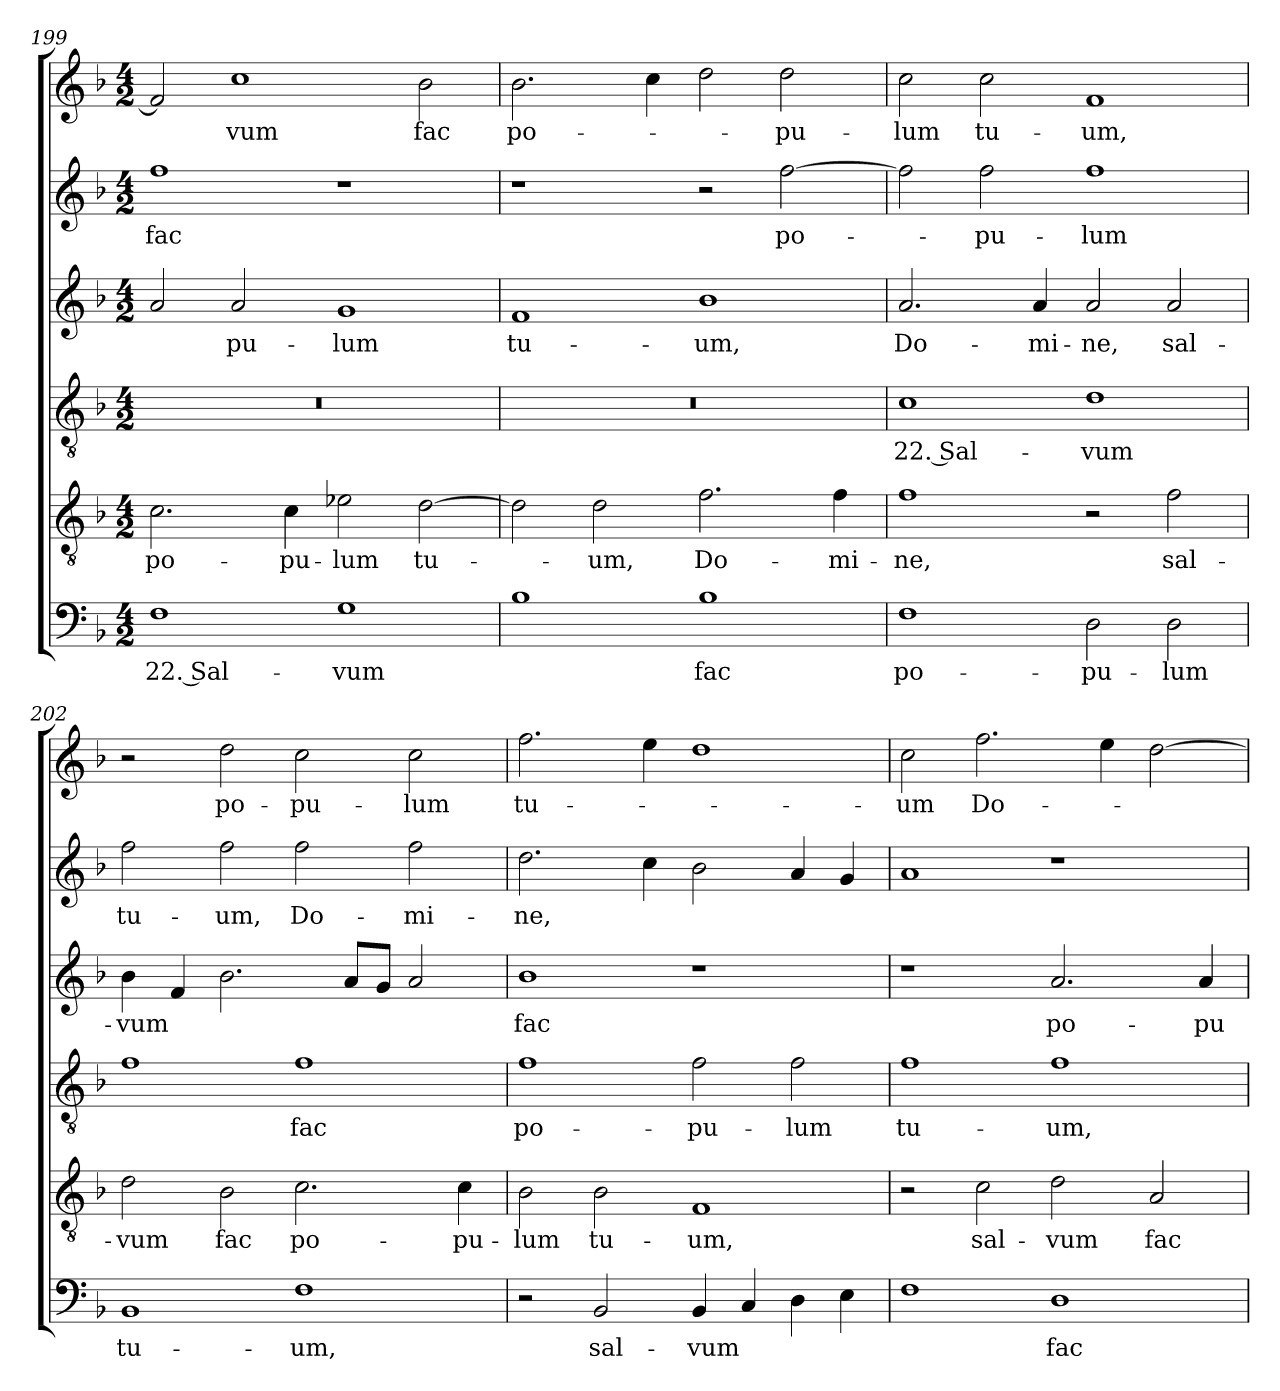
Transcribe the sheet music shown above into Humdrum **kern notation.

**kern	**text	**kern	**text	**kern	**text	**kern	**text	**kern	**text	**kern	**text
*part6	*part6	*part5	*part5	*part4	*part4	*part3	*part3	*part2	*part2	*part1	*part1
*staff6	*staff6	*staff5	*staff5	*staff4	*staff4	*staff3	*staff3	*staff2	*staff2	*staff1	*staff1
*clefF4	*	*clefGv2	*	*clefGv2	*	*clefG2	*	*clefG2	*	*clefG2	*
*k[b-]	*	*k[b-]	*	*k[b-]	*	*k[b-]	*	*k[b-]	*	*k[b-]	*
*F:	*	*F:	*	*F:	*	*F:	*	*F:	*	*F:	*
*M4/2	*	*M4/2	*	*M4/2	*	*M4/2	*	*M4/2	*	*M4/2	*
=199	=199	=199	=199	=199	=199	=199	=199	=199	=199	=199	=199
!	!LO:LY:b	!	!LO:LY:b	!	!	!	!	!	!LO:LY:b	!	!
1F	22. Sal-	2.c\	po-	0r	.	2a/	.	1ff	fac	2f/]	.
!	!	!	!	!	!	!	!LO:LY:b	!	!	!	!LO:LY:b
.	.	.	.	.	.	2a/	-pu-	.	.	1cc	-vum
!	!	!	!LO:LY:b	!	!	!	!	!	!	!	!
.	.	4c\	-pu-	.	.	.	.	.	.	.	.
!	!LO:LY:b	!	!LO:LY:b	!	!	!	!LO:LY:b	!	!	!	!
1G	-vum	2e-X\	-lum	.	.	1g	-lum	1r	.	.	.
!	!	!	!LO:LY:b	!	!	!	!	!	!	!	!LO:LY:b
.	.	[2d\	tu-	.	.	.	.	.	.	2b-\	fac
!!LO:LB:g=z
=200	=200	=200	=200	=200	=200	=200	=200	=200	=200	=200	=200
!	!	!	!	!	!	!	!LO:LY:b	!	!	!	!LO:LY:b
1B-	.	2d\]	.	0r	.	1f	tu-	1r	.	2.b-\	po-
!	!	!	!LO:LY:b	!	!	!	!	!	!	!	!
.	.	2d\	-um,	.	.	.	.	.	.	.	.
.	.	.	.	.	.	.	.	.	.	4cc\	.
!	!LO:LY:b	!	!LO:LY:b	!	!	!	!LO:LY:b	!	!	!	!
1B-	fac	2.f\	Do-	.	.	1b-	-um,	2r	.	2dd\	.
!	!	!	!	!	!	!	!	!	!LO:LY:b	!	!LO:LY:b
.	.	.	.	.	.	.	.	[2ff\	po-	2dd\	-pu-
!	!	!	!LO:LY:b	!	!	!	!	!	!	!	!
.	.	4f\	-mi-	.	.	.	.	.	.	.	.
=201	=201	=201	=201	=201	=201	=201	=201	=201	=201	=201	=201
!	!LO:LY:b	!	!LO:LY:b	!	!LO:LY:b	!	!LO:LY:b	!	!	!	!LO:LY:b
1F	po-	1f	-ne,	1c	22. Sal-	2.a/	Do-	2ff\]	.	2cc\	-lum
!	!	!	!	!	!	!	!	!	!LO:LY:b	!	!LO:LY:b
.	.	.	.	.	.	.	.	2ff\	-pu-	2cc\	tu-
!	!	!	!	!	!	!	!LO:LY:b	!	!	!	!
.	.	.	.	.	.	4a/	-mi-	.	.	.	.
!	!LO:LY:b	!	!	!	!LO:LY:b	!	!LO:LY:b	!	!LO:LY:b	!	!LO:LY:b
2D\	-pu-	2r	.	1d	-vum	2a/	-ne,	1ff	-lum	1f	-um,
!	!LO:LY:b	!	!LO:LY:b	!	!	!	!LO:LY:b	!	!	!	!
2D\	-lum	2f\	sal-	.	.	2a/	sal-	.	.	.	.
=202	=202	=202	=202	=202	=202	=202	=202	=202	=202	=202	=202
!	!LO:LY:b	!	!LO:LY:b	!	!	!	!LO:LY:b	!	!LO:LY:b	!	!
1BB-	tu-	2d\	-vum	1f	.	4b-\	-vum	2ff\	tu-	2r	.
.	.	.	.	.	.	4f/	.	.	.	.	.
!	!	!	!LO:LY:b	!	!	!	!	!	!LO:LY:b	!	!LO:LY:b
.	.	2B-\	fac	.	.	2.b-\	.	2ff\	-um,	2dd\	po-
!	!LO:LY:b	!	!LO:LY:b	!	!LO:LY:b	!	!	!	!LO:LY:b	!	!LO:LY:b
1F	-um,	2.c\	po-	1f	fac	.	.	2ff\	Do-	2cc\	-pu-
.	.	.	.	.	.	8a/L	.	.	.	.	.
.	.	.	.	.	.	8g/J	.	.	.	.	.
!	!	!	!	!	!	!	!	!	!LO:LY:b	!	!LO:LY:b
.	.	.	.	.	.	2a/	.	2ff\	-mi-	2cc\	-lum
!	!	!	!LO:LY:b	!	!	!	!	!	!	!	!
.	.	4c\	-pu-	.	.	.	.	.	.	.	.
=203	=203	=203	=203	=203	=203	=203	=203	=203	=203	=203	=203
!	!	!	!LO:LY:b	!	!LO:LY:b	!	!LO:LY:b	!	!LO:LY:b	!	!LO:LY:b
2r	.	2B-\	-lum	1f	po-	1b-	fac	2.dd\	-ne,	2.ff\	tu-
!	!LO:LY:b	!	!LO:LY:b	!	!	!	!	!	!	!	!
2BB-/	sal-	2B-\	tu-	.	.	.	.	.	.	.	.
.	.	.	.	.	.	.	.	4cc\	.	4ee\	.
!	!LO:LY:b	!	!LO:LY:b	!	!LO:LY:b	!	!	!	!	!	!
4BB-/	-vum	1F	-um,	2f\	-pu-	1r	.	2b-\	.	1dd	.
4C/	.	.	.	.	.	.	.	.	.	.	.
!	!	!	!	!	!LO:LY:b	!	!	!	!	!	!
4D\	.	.	.	2f\	-lum	.	.	4a/	.	.	.
4E\	.	.	.	.	.	.	.	4g/	.	.	.
=204	=204	=204	=204	=204	=204	=204	=204	=204	=204	=204	=204
!	!	!	!	!	!LO:LY:b	!	!	!	!	!	!LO:LY:b
1F	.	2r	.	1f	tu-	1r	.	1a	.	2cc\	-um
!	!	!	!LO:LY:b	!	!	!	!	!	!	!	!LO:LY:b
.	.	2c\	sal-	.	.	.	.	.	.	2.ff\	Do-
!	!LO:LY:b	!	!LO:LY:b	!	!LO:LY:b	!	!LO:LY:b	!	!	!	!
1D	fac	2d\	-vum	1f	-um,	2.a/	po-	1r	.	.	.
.	.	.	.	.	.	.	.	.	.	4ee\	.
!	!	!	!LO:LY:b	!	!	!	!	!	!	!	!
.	.	2A/	fac	.	.	.	.	.	.	[2dd\	.
!	!	!	!	!	!	!	!LO:LY:b	!	!	!	!
.	.	.	.	.	.	4a/	-pu-	.	.	.	.
=	=	=	=	=	=	=	=	=	=	=	=
*-	*-	*-	*-	*-	*-	*-	*-	*-	*-	*-	*-
